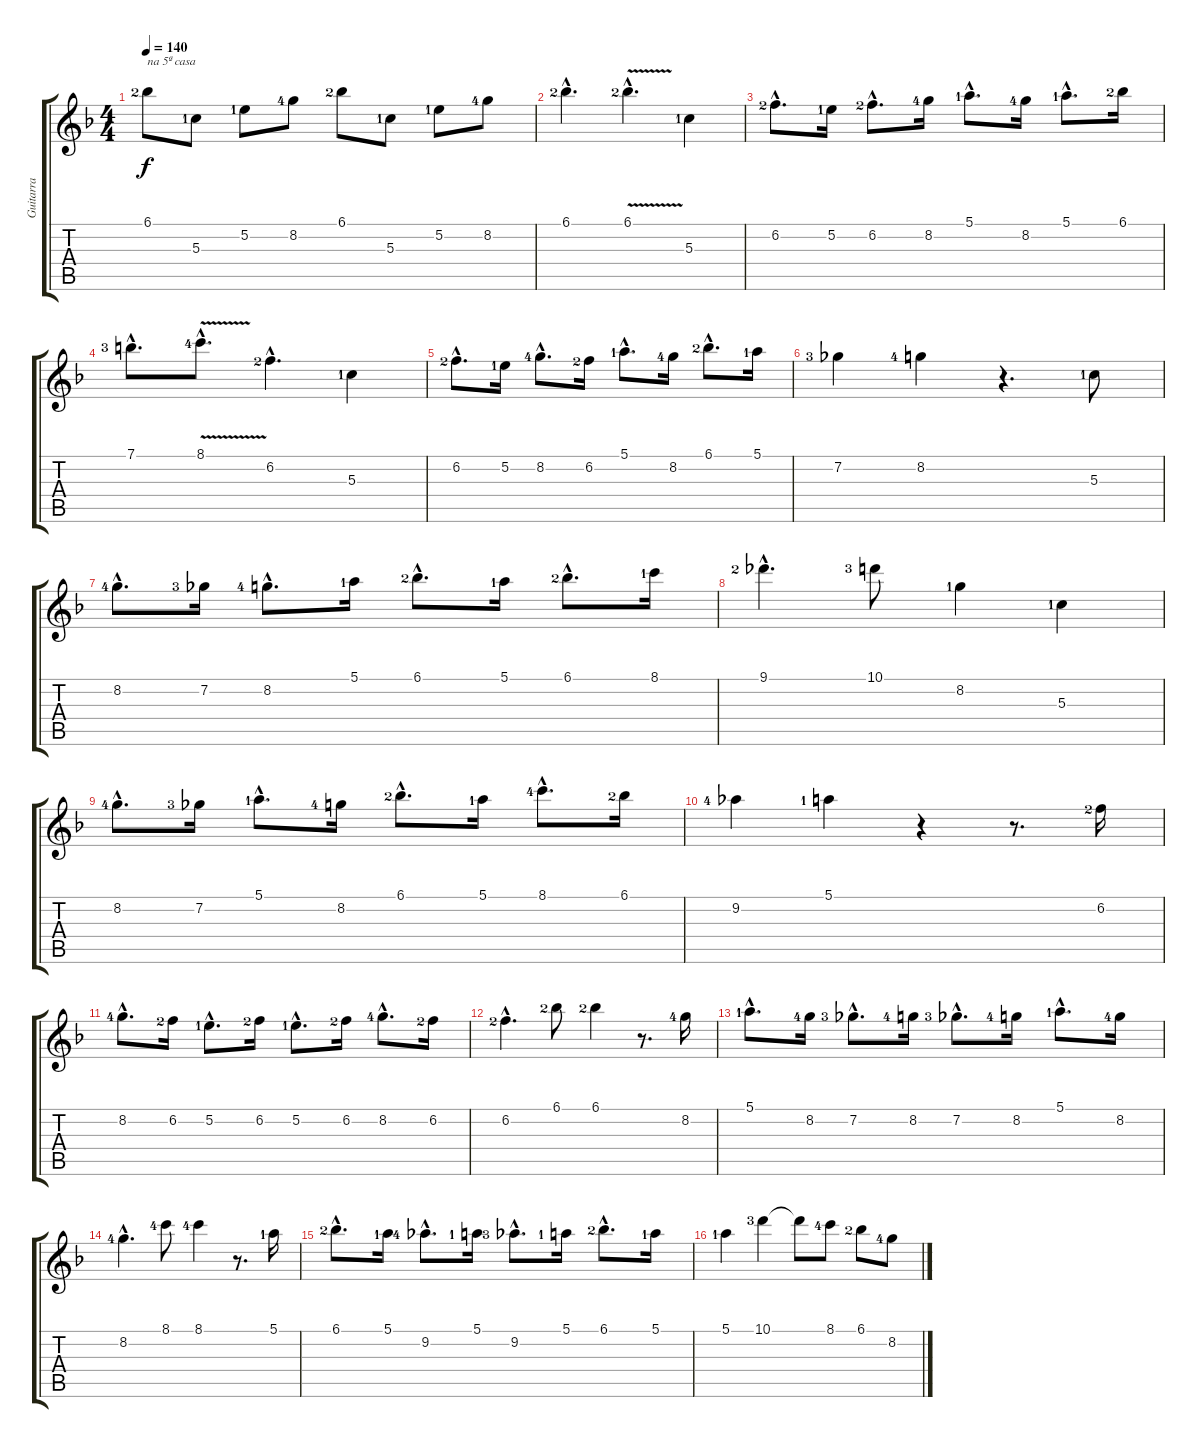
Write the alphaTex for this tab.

\track ("Guitarra" "Guitarra") {instrument overdrivenguitar}
\staff {score tabs}
\tuning (E4 B3 G3 D3 A2 E2) {hide}
\ts (4 4)
\tempo 140
\clef g2
\ks f
6.1{lf 3}.8{txt "na 5ª casa" lyrics (0 "") lyrics (1 "") lyrics (2 "") lyrics (3 "") lyrics (4 "") dy f} 5.3{lf 2}.8{lyrics (0 "") lyrics (1 "") lyrics (2 "") lyrics (3 "") lyrics (4 "")} 5.2{lf 2}.8{lyrics (0 "") lyrics (1 "") lyrics (2 "") lyrics (3 "") lyrics (4 "")} 8.2{lf 5}.8{lyrics (0 "") lyrics (1 "") lyrics (2 "") lyrics (3 "") lyrics (4 "")} 6.1{lf 3}.8{lyrics (0 "") lyrics (1 "") lyrics (2 "") lyrics (3 "") lyrics (4 "")} 5.3{lf 2}.8{lyrics (0 "") lyrics (1 "") lyrics (2 "") lyrics (3 "") lyrics (4 "")} 5.2{lf 2}.8{lyrics (0 "") lyrics (1 "") lyrics (2 "") lyrics (3 "") lyrics (4 "")} 8.2{lf 5}.8{lyrics (0 "") lyrics (1 "") lyrics (2 "") lyrics (3 "") lyrics (4 "")} |
6.1{hac lf 3}.4{d lyrics (0 "") lyrics (1 "") lyrics (2 "") lyrics (3 "") lyrics (4 "")} 6.1{v hac lf 3}.4{d lyrics (0 "") lyrics (1 "") lyrics (2 "") lyrics (3 "") lyrics (4 "")} 5.3{lf 2}.4{lyrics (0 "") lyrics (1 "") lyrics (2 "") lyrics (3 "") lyrics (4 "")} |
6.2{hac lf 3}.8{d lyrics (0 "") lyrics (1 "") lyrics (2 "") lyrics (3 "") lyrics (4 "")} 5.2{lf 2}.16{lyrics (0 "") lyrics (1 "") lyrics (2 "") lyrics (3 "") lyrics (4 "")} 6.2{hac lf 3}.8{d lyrics (0 "") lyrics (1 "") lyrics (2 "") lyrics (3 "") lyrics (4 "")} 8.2{lf 5}.16{lyrics (0 "") lyrics (1 "") lyrics (2 "") lyrics (3 "") lyrics (4 "")} 5.1{hac lf 2}.8{d lyrics (0 "") lyrics (1 "") lyrics (2 "") lyrics (3 "") lyrics (4 "")} 8.2{lf 5}.16{lyrics (0 "") lyrics (1 "") lyrics (2 "") lyrics (3 "") lyrics (4 "")} 5.1{hac lf 2}.8{d lyrics (0 "") lyrics (1 "") lyrics (2 "") lyrics (3 "") lyrics (4 "")} 6.1{lf 3}.16{lyrics (0 "") lyrics (1 "") lyrics (2 "") lyrics (3 "") lyrics (4 "")} |
7.1{hac lf 4}.8{d lyrics (0 "") lyrics (1 "") lyrics (2 "") lyrics (3 "") lyrics (4 "")} 8.1{v hac lf 5}.8{d lyrics (0 "") lyrics (1 "") lyrics (2 "") lyrics (3 "") lyrics (4 "")} 6.2{hac lf 3}.4{d lyrics (0 "") lyrics (1 "") lyrics (2 "") lyrics (3 "") lyrics (4 "")} 5.3{lf 2}.4{lyrics (0 "") lyrics (1 "") lyrics (2 "") lyrics (3 "") lyrics (4 "")} |
6.2{hac lf 3}.8{d lyrics (0 "") lyrics (1 "") lyrics (2 "") lyrics (3 "") lyrics (4 "")} 5.2{lf 2}.16{lyrics (0 "") lyrics (1 "") lyrics (2 "") lyrics (3 "") lyrics (4 "")} 8.2{hac lf 5}.8{d lyrics (0 "") lyrics (1 "") lyrics (2 "") lyrics (3 "") lyrics (4 "")} 6.2{lf 3}.16{lyrics (0 "") lyrics (1 "") lyrics (2 "") lyrics (3 "") lyrics (4 "")} 5.1{hac lf 2}.8{d lyrics (0 "") lyrics (1 "") lyrics (2 "") lyrics (3 "") lyrics (4 "")} 8.2{lf 5}.16{lyrics (0 "") lyrics (1 "") lyrics (2 "") lyrics (3 "") lyrics (4 "")} 6.1{hac lf 3}.8{d lyrics (0 "") lyrics (1 "") lyrics (2 "") lyrics (3 "") lyrics (4 "")} 5.1{lf 2}.16{lyrics (0 "") lyrics (1 "") lyrics (2 "") lyrics (3 "") lyrics (4 "")} |
7.2{lf 4}.4{lyrics (0 "") lyrics (1 "") lyrics (2 "") lyrics (3 "") lyrics (4 "")} 8.2{lf 5}.4{lyrics (0 "") lyrics (1 "") lyrics (2 "") lyrics (3 "") lyrics (4 "")} r.4{d} 5.3{lf 2}.8{lyrics (0 "") lyrics (1 "") lyrics (2 "") lyrics (3 "") lyrics (4 "")} |
8.2{hac lf 5}.8{d lyrics (0 "") lyrics (1 "") lyrics (2 "") lyrics (3 "") lyrics (4 "")} 7.2{lf 4}.16{lyrics (0 "") lyrics (1 "") lyrics (2 "") lyrics (3 "") lyrics (4 "")} 8.2{hac lf 5}.8{d lyrics (0 "") lyrics (1 "") lyrics (2 "") lyrics (3 "") lyrics (4 "")} 5.1{lf 2}.16{lyrics (0 "") lyrics (1 "") lyrics (2 "") lyrics (3 "") lyrics (4 "")} 6.1{hac lf 3}.8{d lyrics (0 "") lyrics (1 "") lyrics (2 "") lyrics (3 "") lyrics (4 "")} 5.1{lf 2}.16{lyrics (0 "") lyrics (1 "") lyrics (2 "") lyrics (3 "") lyrics (4 "")} 6.1{hac lf 3}.8{d lyrics (0 "") lyrics (1 "") lyrics (2 "") lyrics (3 "") lyrics (4 "")} 8.1{lf 2}.16{lyrics (0 "") lyrics (1 "") lyrics (2 "") lyrics (3 "") lyrics (4 "")} |
9.1{hac lf 3}.4{d lyrics (0 "") lyrics (1 "") lyrics (2 "") lyrics (3 "") lyrics (4 "")} 10.1{lf 4}.8{lyrics (0 "") lyrics (1 "") lyrics (2 "") lyrics (3 "") lyrics (4 "")} 8.2{lf 2}.4{lyrics (0 "") lyrics (1 "") lyrics (2 "") lyrics (3 "") lyrics (4 "")} 5.3{lf 2}.4{lyrics (0 "") lyrics (1 "") lyrics (2 "") lyrics (3 "") lyrics (4 "")} |
8.2{hac lf 5}.8{d lyrics (0 "") lyrics (1 "") lyrics (2 "") lyrics (3 "") lyrics (4 "")} 7.2{lf 4}.16{lyrics (0 "") lyrics (1 "") lyrics (2 "") lyrics (3 "") lyrics (4 "")} 5.1{hac lf 2}.8{d lyrics (0 "") lyrics (1 "") lyrics (2 "") lyrics (3 "") lyrics (4 "")} 8.2{lf 5}.16{lyrics (0 "") lyrics (1 "") lyrics (2 "") lyrics (3 "") lyrics (4 "")} 6.1{hac lf 3}.8{d lyrics (0 "") lyrics (1 "") lyrics (2 "") lyrics (3 "") lyrics (4 "")} 5.1{lf 2}.16{lyrics (0 "") lyrics (1 "") lyrics (2 "") lyrics (3 "") lyrics (4 "")} 8.1{hac lf 5}.8{d lyrics (0 "") lyrics (1 "") lyrics (2 "") lyrics (3 "") lyrics (4 "")} 6.1{lf 3}.16{lyrics (0 "") lyrics (1 "") lyrics (2 "") lyrics (3 "") lyrics (4 "")} |
9.2{lf 5}.4{lyrics (0 "") lyrics (1 "") lyrics (2 "") lyrics (3 "") lyrics (4 "")} 5.1{lf 2}.4{lyrics (0 "") lyrics (1 "") lyrics (2 "") lyrics (3 "") lyrics (4 "")} r.4 r.8{d} 6.2{lf 3}.16{lyrics (0 "") lyrics (1 "") lyrics (2 "") lyrics (3 "") lyrics (4 "")} |
8.2{hac lf 5}.8{d lyrics (0 "") lyrics (1 "") lyrics (2 "") lyrics (3 "") lyrics (4 "")} 6.2{lf 3}.16{lyrics (0 "") lyrics (1 "") lyrics (2 "") lyrics (3 "") lyrics (4 "")} 5.2{hac lf 2}.8{d lyrics (0 "") lyrics (1 "") lyrics (2 "") lyrics (3 "") lyrics (4 "")} 6.2{lf 3}.16{lyrics (0 "") lyrics (1 "") lyrics (2 "") lyrics (3 "") lyrics (4 "")} 5.2{hac lf 2}.8{d lyrics (0 "") lyrics (1 "") lyrics (2 "") lyrics (3 "") lyrics (4 "")} 6.2{lf 3}.16{lyrics (0 "") lyrics (1 "") lyrics (2 "") lyrics (3 "") lyrics (4 "")} 8.2{hac lf 5}.8{d lyrics (0 "") lyrics (1 "") lyrics (2 "") lyrics (3 "") lyrics (4 "")} 6.2{lf 3}.16{lyrics (0 "") lyrics (1 "") lyrics (2 "") lyrics (3 "") lyrics (4 "")} |
6.2{hac lf 3}.4{d lyrics (0 "") lyrics (1 "") lyrics (2 "") lyrics (3 "") lyrics (4 "")} 6.1{lf 3}.8{lyrics (0 "") lyrics (1 "") lyrics (2 "") lyrics (3 "") lyrics (4 "")} 6.1{lf 3}.4{lyrics (0 "") lyrics (1 "") lyrics (2 "") lyrics (3 "") lyrics (4 "")} r.8{d} 8.2{lf 5}.16{lyrics (0 "") lyrics (1 "") lyrics (2 "") lyrics (3 "") lyrics (4 "")} |
5.1{hac lf 2}.8{d lyrics (0 "") lyrics (1 "") lyrics (2 "") lyrics (3 "") lyrics (4 "")} 8.2{lf 5}.16{lyrics (0 "") lyrics (1 "") lyrics (2 "") lyrics (3 "") lyrics (4 "")} 7.2{hac lf 4}.8{d lyrics (0 "") lyrics (1 "") lyrics (2 "") lyrics (3 "") lyrics (4 "")} 8.2{lf 5}.16{lyrics (0 "") lyrics (1 "") lyrics (2 "") lyrics (3 "") lyrics (4 "")} 7.2{hac lf 4}.8{d lyrics (0 "") lyrics (1 "") lyrics (2 "") lyrics (3 "") lyrics (4 "")} 8.2{lf 5}.16{lyrics (0 "") lyrics (1 "") lyrics (2 "") lyrics (3 "") lyrics (4 "")} 5.1{hac lf 2}.8{d lyrics (0 "") lyrics (1 "") lyrics (2 "") lyrics (3 "") lyrics (4 "")} 8.2{lf 5}.16{lyrics (0 "") lyrics (1 "") lyrics (2 "") lyrics (3 "") lyrics (4 "")} |
8.2{hac lf 5}.4{d lyrics (0 "") lyrics (1 "") lyrics (2 "") lyrics (3 "") lyrics (4 "")} 8.1{lf 5}.8{lyrics (0 "") lyrics (1 "") lyrics (2 "") lyrics (3 "") lyrics (4 "")} 8.1{lf 5}.4{lyrics (0 "") lyrics (1 "") lyrics (2 "") lyrics (3 "") lyrics (4 "")} r.8{d} 5.1{lf 2}.16{lyrics (0 "") lyrics (1 "") lyrics (2 "") lyrics (3 "") lyrics (4 "")} |
6.1{hac lf 3}.8{d lyrics (0 "") lyrics (1 "") lyrics (2 "") lyrics (3 "") lyrics (4 "")} 5.1{lf 2}.16{lyrics (0 "") lyrics (1 "") lyrics (2 "") lyrics (3 "") lyrics (4 "")} 9.2{hac lf 5}.8{d lyrics (0 "") lyrics (1 "") lyrics (2 "") lyrics (3 "") lyrics (4 "")} 5.1{lf 2}.16{lyrics (0 "") lyrics (1 "") lyrics (2 "") lyrics (3 "") lyrics (4 "")} 9.2{hac lf 4}.8{d lyrics (0 "") lyrics (1 "") lyrics (2 "") lyrics (3 "") lyrics (4 "")} 5.1{lf 2}.16{lyrics (0 "") lyrics (1 "") lyrics (2 "") lyrics (3 "") lyrics (4 "")} 6.1{hac lf 3}.8{d lyrics (0 "") lyrics (1 "") lyrics (2 "") lyrics (3 "") lyrics (4 "")} 5.1{lf 2}.16{lyrics (0 "") lyrics (1 "") lyrics (2 "") lyrics (3 "") lyrics (4 "")} |
5.1{lf 2}.4{lyrics (0 "") lyrics (1 "") lyrics (2 "") lyrics (3 "") lyrics (4 "")} 10.1{lf 4}.4{lyrics (0 "") lyrics (1 "") lyrics (2 "") lyrics (3 "") lyrics (4 "")} 10.1{t}.8{lyrics (0 "") lyrics (1 "") lyrics (2 "") lyrics (3 "") lyrics (4 "")} 8.1{lf 5}.8{lyrics (0 "") lyrics (1 "") lyrics (2 "") lyrics (3 "") lyrics (4 "")} 6.1{lf 3}.8{lyrics (0 "") lyrics (1 "") lyrics (2 "") lyrics (3 "") lyrics (4 "")} 8.2{lf 5}.8{lyrics (0 "") lyrics (1 "") lyrics (2 "") lyrics (3 "") lyrics (4 "")}
